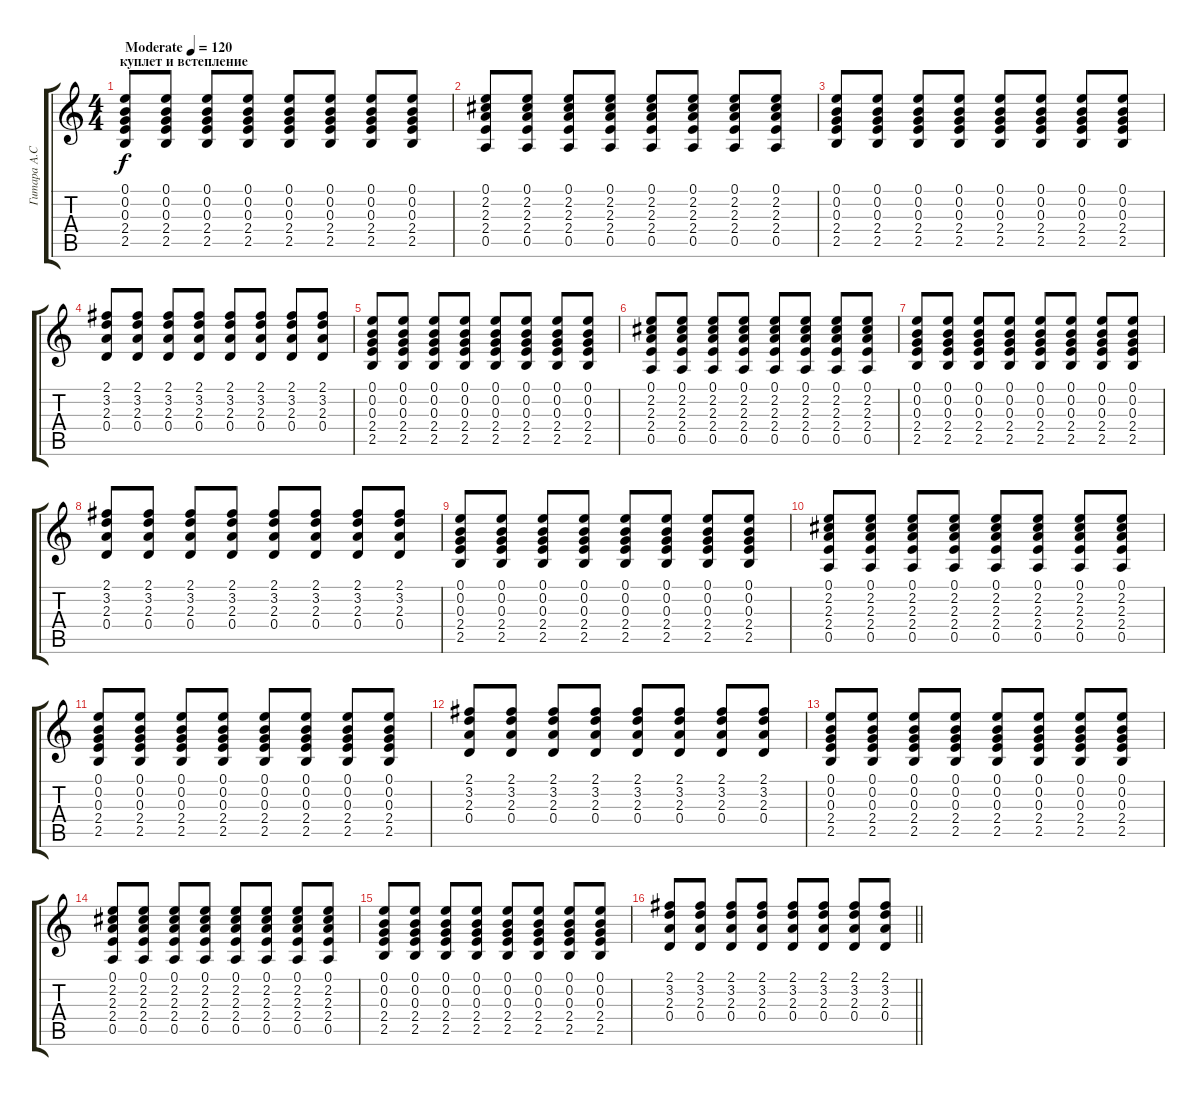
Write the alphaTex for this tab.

\track ("Гитара А.Слона" "Гитара А.С") {instrument acousticguitarsteel}
\staff {score tabs}
\tuning (E4 B3 G3 D3 A2 E2) {hide}
\ts (4 4)
\section ("" "куплет и встепление")
\tempo (120 "Moderate")
\clef g2
\ks c
(0.1 0.2 0.3 2.4 2.5).8{dy f instrument acousticguitarsteel} (0.1 0.2 0.3 2.4 2.5).8 (0.1 0.2 0.3 2.4 2.5).8 (0.1 0.2 0.3 2.4 2.5).8 (0.1 0.2 0.3 2.4 2.5).8 (0.1 0.2 0.3 2.4 2.5).8 (0.1 0.2 0.3 2.4 2.5).8 (0.1 0.2 0.3 2.4 2.5).8 |
(0.1 2.2 2.3 2.4 0.5).8 (0.1 2.2 2.3 2.4 0.5).8 (0.1 2.2 2.3 2.4 0.5).8 (0.1 2.2 2.3 2.4 0.5).8 (0.1 2.2 2.3 2.4 0.5).8 (0.1 2.2 2.3 2.4 0.5).8 (0.1 2.2 2.3 2.4 0.5).8 (0.1 2.2 2.3 2.4 0.5).8 |
(0.1 0.2 0.3 2.4 2.5).8 (0.1 0.2 0.3 2.4 2.5).8 (0.1 0.2 0.3 2.4 2.5).8 (0.1 0.2 0.3 2.4 2.5).8 (0.1 0.2 0.3 2.4 2.5).8 (0.1 0.2 0.3 2.4 2.5).8 (0.1 0.2 0.3 2.4 2.5).8 (0.1 0.2 0.3 2.4 2.5).8 |
(2.1 3.2 2.3 0.4).8 (2.1 3.2 2.3 0.4).8 (2.1 3.2 2.3 0.4).8 (2.1 3.2 2.3 0.4).8 (2.1 3.2 2.3 0.4).8 (2.1 3.2 2.3 0.4).8 (2.1 3.2 2.3 0.4).8 (2.1 3.2 2.3 0.4).8 |
(0.1 0.2 0.3 2.4 2.5).8 (0.1 0.2 0.3 2.4 2.5).8 (0.1 0.2 0.3 2.4 2.5).8 (0.1 0.2 0.3 2.4 2.5).8 (0.1 0.2 0.3 2.4 2.5).8 (0.1 0.2 0.3 2.4 2.5).8 (0.1 0.2 0.3 2.4 2.5).8 (0.1 0.2 0.3 2.4 2.5).8 |
(0.1 2.2 2.3 2.4 0.5).8 (0.1 2.2 2.3 2.4 0.5).8 (0.1 2.2 2.3 2.4 0.5).8 (0.1 2.2 2.3 2.4 0.5).8 (0.1 2.2 2.3 2.4 0.5).8 (0.1 2.2 2.3 2.4 0.5).8 (0.1 2.2 2.3 2.4 0.5).8 (0.1 2.2 2.3 2.4 0.5).8 |
(0.1 0.2 0.3 2.4 2.5).8 (0.1 0.2 0.3 2.4 2.5).8 (0.1 0.2 0.3 2.4 2.5).8 (0.1 0.2 0.3 2.4 2.5).8 (0.1 0.2 0.3 2.4 2.5).8 (0.1 0.2 0.3 2.4 2.5).8 (0.1 0.2 0.3 2.4 2.5).8 (0.1 0.2 0.3 2.4 2.5).8 |
(2.1 3.2 2.3 0.4).8 (2.1 3.2 2.3 0.4).8 (2.1 3.2 2.3 0.4).8 (2.1 3.2 2.3 0.4).8 (2.1 3.2 2.3 0.4).8 (2.1 3.2 2.3 0.4).8 (2.1 3.2 2.3 0.4).8 (2.1 3.2 2.3 0.4).8 |
(0.1 0.2 0.3 2.4 2.5).8 (0.1 0.2 0.3 2.4 2.5).8 (0.1 0.2 0.3 2.4 2.5).8 (0.1 0.2 0.3 2.4 2.5).8 (0.1 0.2 0.3 2.4 2.5).8 (0.1 0.2 0.3 2.4 2.5).8 (0.1 0.2 0.3 2.4 2.5).8 (0.1 0.2 0.3 2.4 2.5).8 |
(0.1 2.2 2.3 2.4 0.5).8 (0.1 2.2 2.3 2.4 0.5).8 (0.1 2.2 2.3 2.4 0.5).8 (0.1 2.2 2.3 2.4 0.5).8 (0.1 2.2 2.3 2.4 0.5).8 (0.1 2.2 2.3 2.4 0.5).8 (0.1 2.2 2.3 2.4 0.5).8 (0.1 2.2 2.3 2.4 0.5).8 |
(0.1 0.2 0.3 2.4 2.5).8 (0.1 0.2 0.3 2.4 2.5).8 (0.1 0.2 0.3 2.4 2.5).8 (0.1 0.2 0.3 2.4 2.5).8 (0.1 0.2 0.3 2.4 2.5).8 (0.1 0.2 0.3 2.4 2.5).8 (0.1 0.2 0.3 2.4 2.5).8 (0.1 0.2 0.3 2.4 2.5).8 |
(2.1 3.2 2.3 0.4).8 (2.1 3.2 2.3 0.4).8 (2.1 3.2 2.3 0.4).8 (2.1 3.2 2.3 0.4).8 (2.1 3.2 2.3 0.4).8 (2.1 3.2 2.3 0.4).8 (2.1 3.2 2.3 0.4).8 (2.1 3.2 2.3 0.4).8 |
(0.1 0.2 0.3 2.4 2.5).8 (0.1 0.2 0.3 2.4 2.5).8 (0.1 0.2 0.3 2.4 2.5).8 (0.1 0.2 0.3 2.4 2.5).8 (0.1 0.2 0.3 2.4 2.5).8 (0.1 0.2 0.3 2.4 2.5).8 (0.1 0.2 0.3 2.4 2.5).8 (0.1 0.2 0.3 2.4 2.5).8 |
(0.1 2.2 2.3 2.4 0.5).8 (0.1 2.2 2.3 2.4 0.5).8 (0.1 2.2 2.3 2.4 0.5).8 (0.1 2.2 2.3 2.4 0.5).8 (0.1 2.2 2.3 2.4 0.5).8 (0.1 2.2 2.3 2.4 0.5).8 (0.1 2.2 2.3 2.4 0.5).8 (0.1 2.2 2.3 2.4 0.5).8 |
(0.1 0.2 0.3 2.4 2.5).8 (0.1 0.2 0.3 2.4 2.5).8 (0.1 0.2 0.3 2.4 2.5).8 (0.1 0.2 0.3 2.4 2.5).8 (0.1 0.2 0.3 2.4 2.5).8 (0.1 0.2 0.3 2.4 2.5).8 (0.1 0.2 0.3 2.4 2.5).8 (0.1 0.2 0.3 2.4 2.5).8 |
\barLineRight lightlight
(2.1 3.2 2.3 0.4).8 (2.1 3.2 2.3 0.4).8 (2.1 3.2 2.3 0.4).8 (2.1 3.2 2.3 0.4).8 (2.1 3.2 2.3 0.4).8 (2.1 3.2 2.3 0.4).8 (2.1 3.2 2.3 0.4).8 (2.1 3.2 2.3 0.4).8
